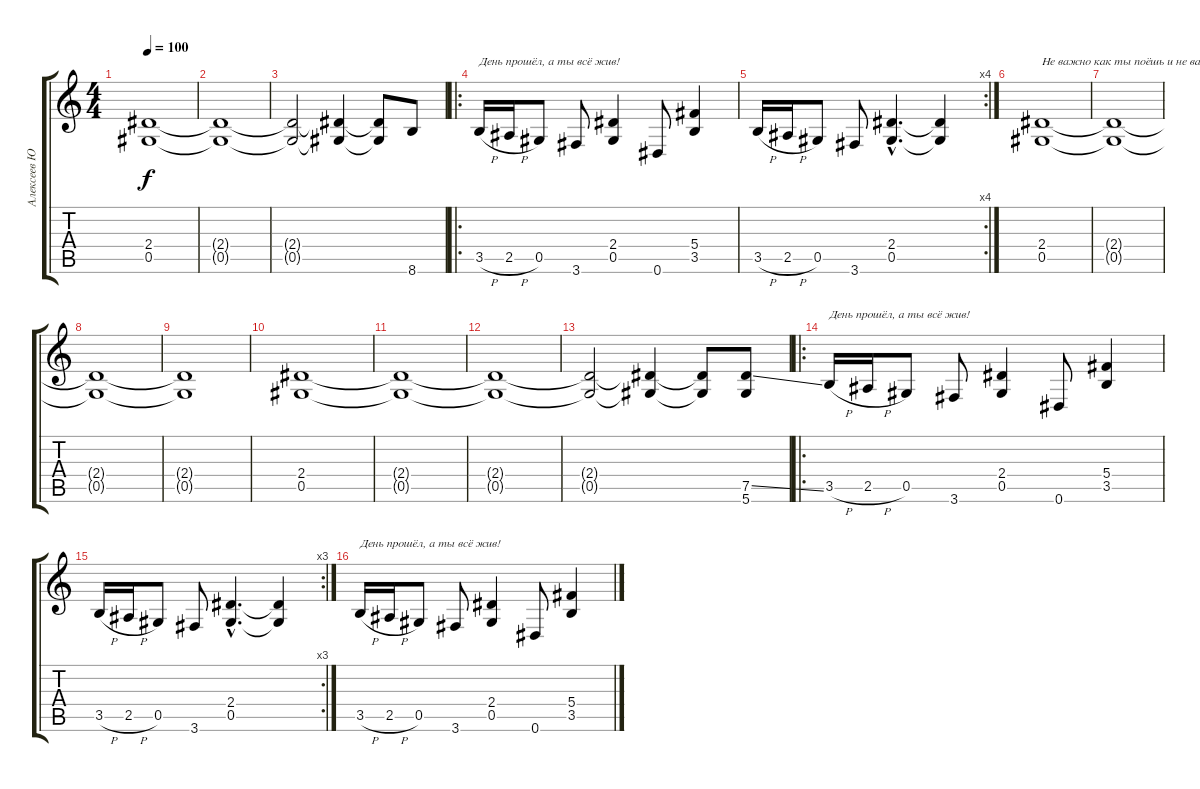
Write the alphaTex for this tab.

\track ("Алексеев Юрий" "Алексеев Ю") {instrument distortionguitar}
\staff {score tabs}
\tuning (Eb4 Bb3 Gb3 Db3 Ab2 Eb2) {hide}
\ts (4 4)
\tempo 100
\clef g2
\ks c
(2.4{t} 0.5{t}).1{dy f} |
(2.4{t} 0.5{t}).1 |
(2.4{t} 0.5{t}).2 (2.4{t} 0.5{t}).4 (2.4{t} 0.5{t}).8 8.6.8 |
\ro
3.5{h}.16{txt "День прошёл, а ты всё жив!"} 2.5{h}.16 0.5.8 3.6.8 (2.4 0.5).4 0.6.8 (5.4 3.5).4 |
\rc 4
3.5{h}.16 2.5{h}.16 0.5.8 3.6.8 (2.4{hac} 0.5{hac}).4{d} (2.4{t} 0.5{t}).4 |
(2.4 0.5).1{txt "Не важно как ты поёшь и не важно что пьёшь....."} |
(2.4{t} 0.5{t}).1 |
(2.4{t} 0.5{t}).1 |
(2.4{t} 0.5{t}).1 |
(2.4 0.5).1 |
(2.4{t} 0.5{t}).1 |
(2.4{t} 0.5{t}).1 |
(2.4{t} 0.5{t}).2 (2.4{t} 0.5{t}).4 (2.4{t} 0.5{t}).8 (7.5{ss} 5.6).8 |
\ro
3.5{h}.16{txt "День прошёл, а ты всё жив!"} 2.5{h}.16 0.5.8 3.6.8 (2.4 0.5).4 0.6.8 (5.4 3.5).4 |
\rc 3
3.5{h}.16 2.5{h}.16 0.5.8 3.6.8 (2.4{hac} 0.5{hac}).4{d} (2.4{t} 0.5{t}).4 |
3.5{h}.16{txt "День прошёл, а ты всё жив!"} 2.5{h}.16 0.5.8 3.6.8 (2.4 0.5).4 0.6.8 (5.4 3.5).4
